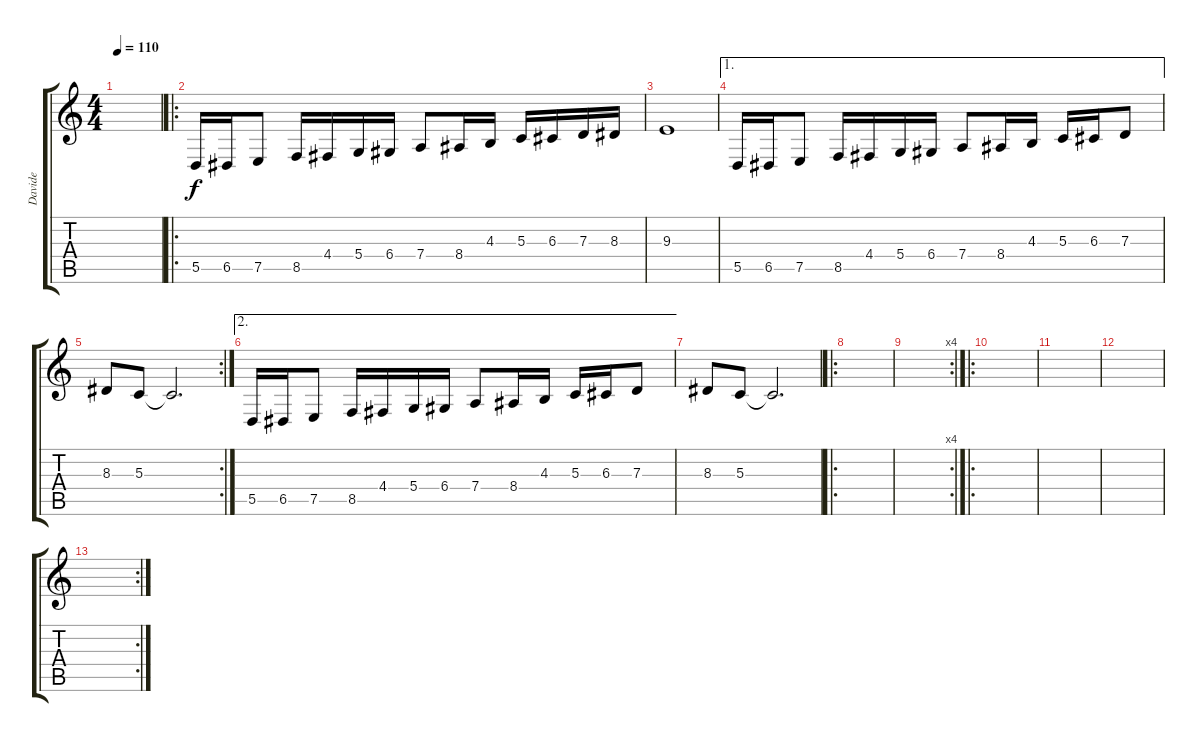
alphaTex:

\track ("Davide" "Davide") {instrument vibraphone}
\staff {score tabs}
\tuning (E4 B3 G3 D3 A2 D2) {hide}
\ts (4 4)
\tempo 110
\clef g2
\ks c
|
\ro
5.5.16 6.5.16 7.5.8 8.5.16 4.4.16 5.4.16 6.4.16 7.4.8 8.4.16 4.3.16 5.3.16 6.3.16 7.3.16 8.3.16 |
9.3.1 |
\ae 1
5.5.16 6.5.16 7.5.8 8.5.16 4.4.16 5.4.16 6.4.16 7.4.8 8.4.16 4.3.16 5.3.16 6.3.16 7.3.8 |
\rc 2
8.3.8 5.3.8 5.3{t}.2{d} |
\ae 2
5.5.16 6.5.16 7.5.8 8.5.16 4.4.16 5.4.16 6.4.16 7.4.8 8.4.16 4.3.16 5.3.16 6.3.16 7.3.8 |
8.3.8 5.3.8 5.3{t}.2{d} |
\ro
|
\rc 4
|
\ro
|
|
|
\rc 2
